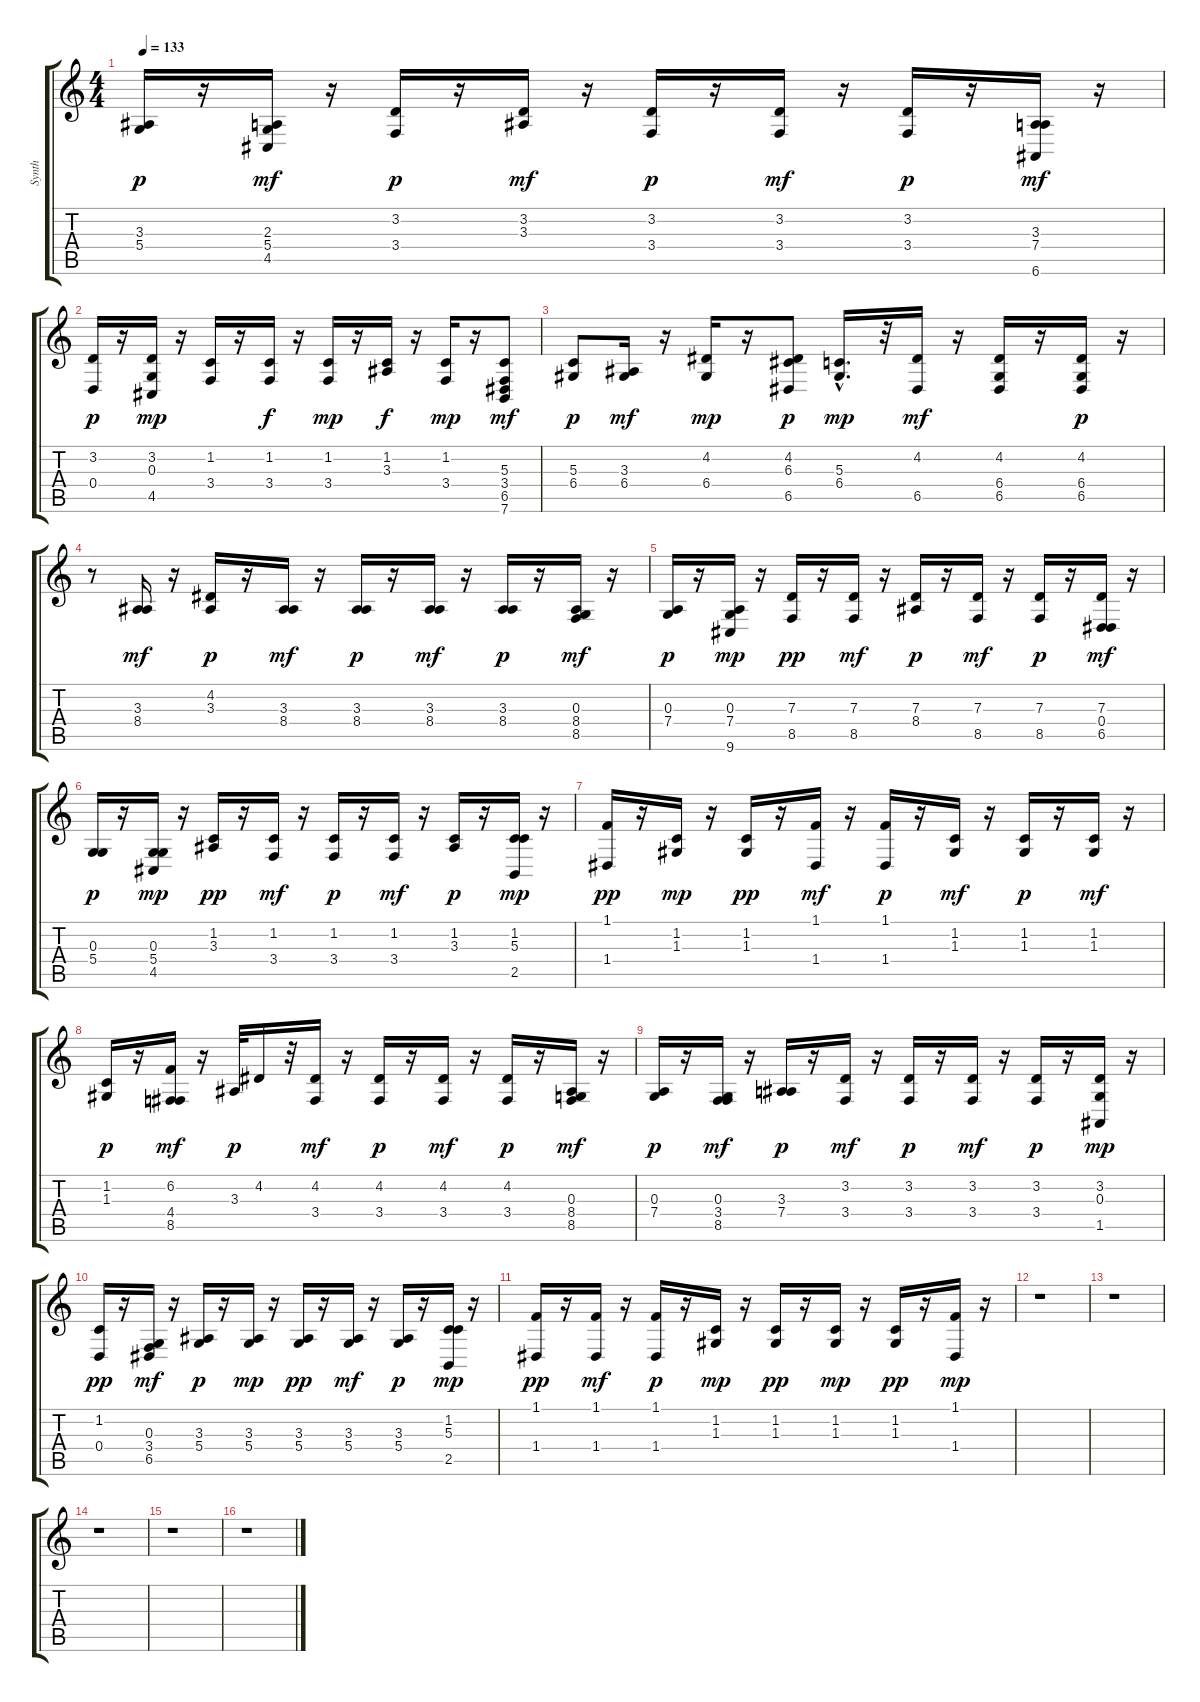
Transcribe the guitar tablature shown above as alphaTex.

\track ("Synth" "Synth") {instrument lead3calliope}
\staff {score tabs}
\tuning (E4 B3 G3 D3 A2 E2) {hide}
\ts (4 4)
\tempo 133
\clef g2
\ks c
(3.3 5.4).16{dy p} r.16 (2.3 5.4 4.5).16{dy mf} r.16 (3.2 3.4).16{dy p} r.16 (3.2 3.3).16{dy mf} r.16 (3.2 3.4).16{dy p} r.16 (3.2 3.4).16{dy mf} r.16 (3.2 3.4).16{dy p} r.16 (3.3 7.4 6.6).16{dy mf} r.16 |
(3.2 0.4).16{dy p} r.16 (3.2 0.3 4.5).16{dy mp} r.16 (1.2 3.4).16 r.16 (1.2 3.4).16{dy f} r.16 (1.2 3.4).16{dy mp} r.16 (1.2 3.3).16{dy f} r.16 (1.2 3.4).16{dy mp} r.16 (5.3 3.4 6.5 7.6).8{dy mf} |
(5.3 6.4).8{dy p} (3.3 6.4).16{dy mf} r.16 (4.2 6.4).16{dy mp} r.16 (4.2 6.3 6.5).8{dy p} (5.3{hac} 6.4).16{d dy mp} r.32 (4.2 6.5).16{dy mf} r.16 (4.2 6.4 6.5).16 r.16 (4.2 6.4 6.5).16{dy p} r.16 |
r.8 (3.3 8.4).16{dy mf} r.16 (4.2 3.3).16{dy p} r.16 (3.3 8.4).16{dy mf} r.16 (3.3 8.4).16{dy p} r.16 (3.3 8.4).16{dy mf} r.16 (3.3 8.4).16{dy p} r.16 (0.3 8.4 8.5).16{dy mf} r.16 |
(0.3 7.4).16{dy p} r.16 (0.3 7.4 9.6).16{dy mp} r.16 (7.3 8.5).16{dy pp} r.16 (7.3 8.5).16{dy mf} r.16 (7.3 8.4).16{dy p} r.16 (7.3 8.5).16{dy mf} r.16 (7.3 8.5).16{dy p} r.16 (7.3 0.4 6.5).16{dy mf} r.16 |
(0.3 5.4).16{dy p} r.16 (0.3 5.4 4.5).16{dy mp} r.16 (1.2 3.3).16{dy pp} r.16 (1.2 3.4).16{dy mf} r.16 (1.2 3.4).16{dy p} r.16 (1.2 3.4).16{dy mf} r.16 (1.2 3.3).16{dy p} r.16 (1.2 5.3 2.5).16{dy mp} r.16 |
(1.1 1.4).16{dy pp} r.16 (1.2 1.3).16{dy mp} r.16 (1.2 1.3).16{dy pp} r.16 (1.1 1.4).16{dy mf} r.16 (1.1 1.4).16{dy p} r.16 (1.2 1.3).16{dy mf} r.16 (1.2 1.3).16{dy p} r.16 (1.2 1.3).16{dy mf} r.16 |
(1.2 1.3).16{dy p} r.16 (6.2 4.4 8.5).16{dy mf} r.16 3.3.32{dy p} 4.2.16 r.32 (4.2 3.4).16{dy mf} r.16 (4.2 3.4).16{dy p} r.16 (4.2 3.4).16{dy mf} r.16 (4.2 3.4).16{dy p} r.16 (0.3 8.4 8.5).16{dy mf} r.16 |
(0.3 7.4).16{dy p} r.16 (0.3 3.4 8.5).16{dy mf} r.16 (3.3 7.4).16{dy p} r.16 (3.2 3.4).16{dy mf} r.16 (3.2 3.4).16{dy p} r.16 (3.2 3.4).16{dy mf} r.16 (3.2 3.4).16{dy p} r.16 (3.2 0.3 1.5).16{dy mp} r.16 |
(1.2 0.4).16{dy pp} r.16 (0.3 3.4 6.5).16{dy mf} r.16 (3.3 5.4).16{dy p} r.16 (3.3 5.4).16{dy mp} r.16 (3.3 5.4).16{dy pp} r.16 (3.3 5.4).16{dy mf} r.16 (3.3 5.4).16{dy p} r.16 (1.2 5.3 2.5).16{dy mp} r.16 |
(1.1 1.4).16{dy pp} r.16 (1.1 1.4).16{dy mf} r.16 (1.1 1.4).16{dy p} r.16 (1.2 1.3).16{dy mp} r.16 (1.2 1.3).16{dy pp} r.16 (1.2 1.3).16{dy mp} r.16 (1.2 1.3).16{dy pp} r.16 (1.1 1.4).16{dy mp} r.16 |
r.1 |
r.1 |
r.1 |
r.1 |
r.1
